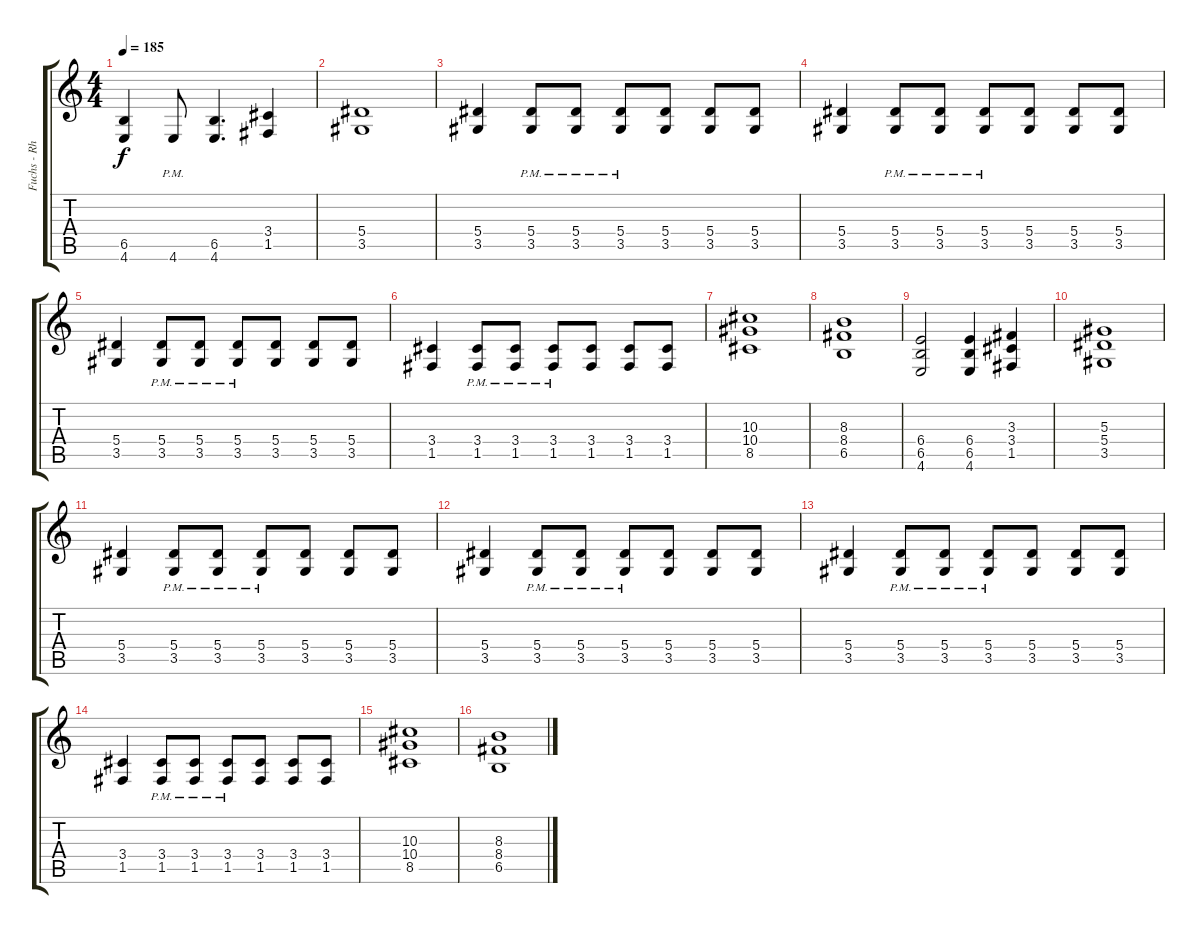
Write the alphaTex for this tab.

\track ("Fuchs - Rhythm Guitar" "Fuchs - Rh") {instrument distortionguitar}
\staff {score tabs}
\tuning (C4 G3 Eb3 Bb2 F2 C2) {hide}
\ts (4 4)
\tempo 185
\clef g2
\ks c
(6.5 4.6).4{dy f} 4.6{pm}.8 (6.5 4.6).4{d} (3.4 1.5).4 |
(5.4 3.5).1 |
(5.4 3.5).4 (5.4{pm} 3.5{pm}).8 (5.4{pm} 3.5{pm}).8 (5.4{pm} 3.5{pm}).8 (5.4 3.5).8 (5.4 3.5).8 (5.4 3.5).8 |
(5.4 3.5).4 (5.4{pm} 3.5{pm}).8 (5.4{pm} 3.5{pm}).8 (5.4{pm} 3.5{pm}).8 (5.4 3.5).8 (5.4 3.5).8 (5.4 3.5).8 |
(5.4 3.5).4 (5.4{pm} 3.5{pm}).8 (5.4{pm} 3.5{pm}).8 (5.4{pm} 3.5{pm}).8 (5.4 3.5).8 (5.4 3.5).8 (5.4 3.5).8 |
(3.4 1.5).4 (3.4{pm} 1.5{pm}).8 (3.4{pm} 1.5{pm}).8 (3.4{pm} 1.5{pm}).8 (3.4 1.5).8 (3.4 1.5).8 (3.4 1.5).8 |
(10.3 10.4 8.5).1 |
(8.3 8.4 6.5).1 |
(6.4 6.5 4.6).2 (6.4 6.5 4.6).4 (3.3 3.4 1.5).4 |
(5.3 5.4 3.5).1 |
(5.4 3.5).4 (5.4{pm} 3.5{pm}).8 (5.4{pm} 3.5{pm}).8 (5.4{pm} 3.5{pm}).8 (5.4 3.5).8 (5.4 3.5).8 (5.4 3.5).8 |
(5.4 3.5).4 (5.4{pm} 3.5{pm}).8 (5.4{pm} 3.5{pm}).8 (5.4{pm} 3.5{pm}).8 (5.4 3.5).8 (5.4 3.5).8 (5.4 3.5).8 |
(5.4 3.5).4 (5.4{pm} 3.5{pm}).8 (5.4{pm} 3.5{pm}).8 (5.4{pm} 3.5{pm}).8 (5.4 3.5).8 (5.4 3.5).8 (5.4 3.5).8 |
(3.4 1.5).4 (3.4{pm} 1.5{pm}).8 (3.4{pm} 1.5{pm}).8 (3.4{pm} 1.5{pm}).8 (3.4 1.5).8 (3.4 1.5).8 (3.4 1.5).8 |
(10.3 10.4 8.5).1 |
(8.3 8.4 6.5).1
